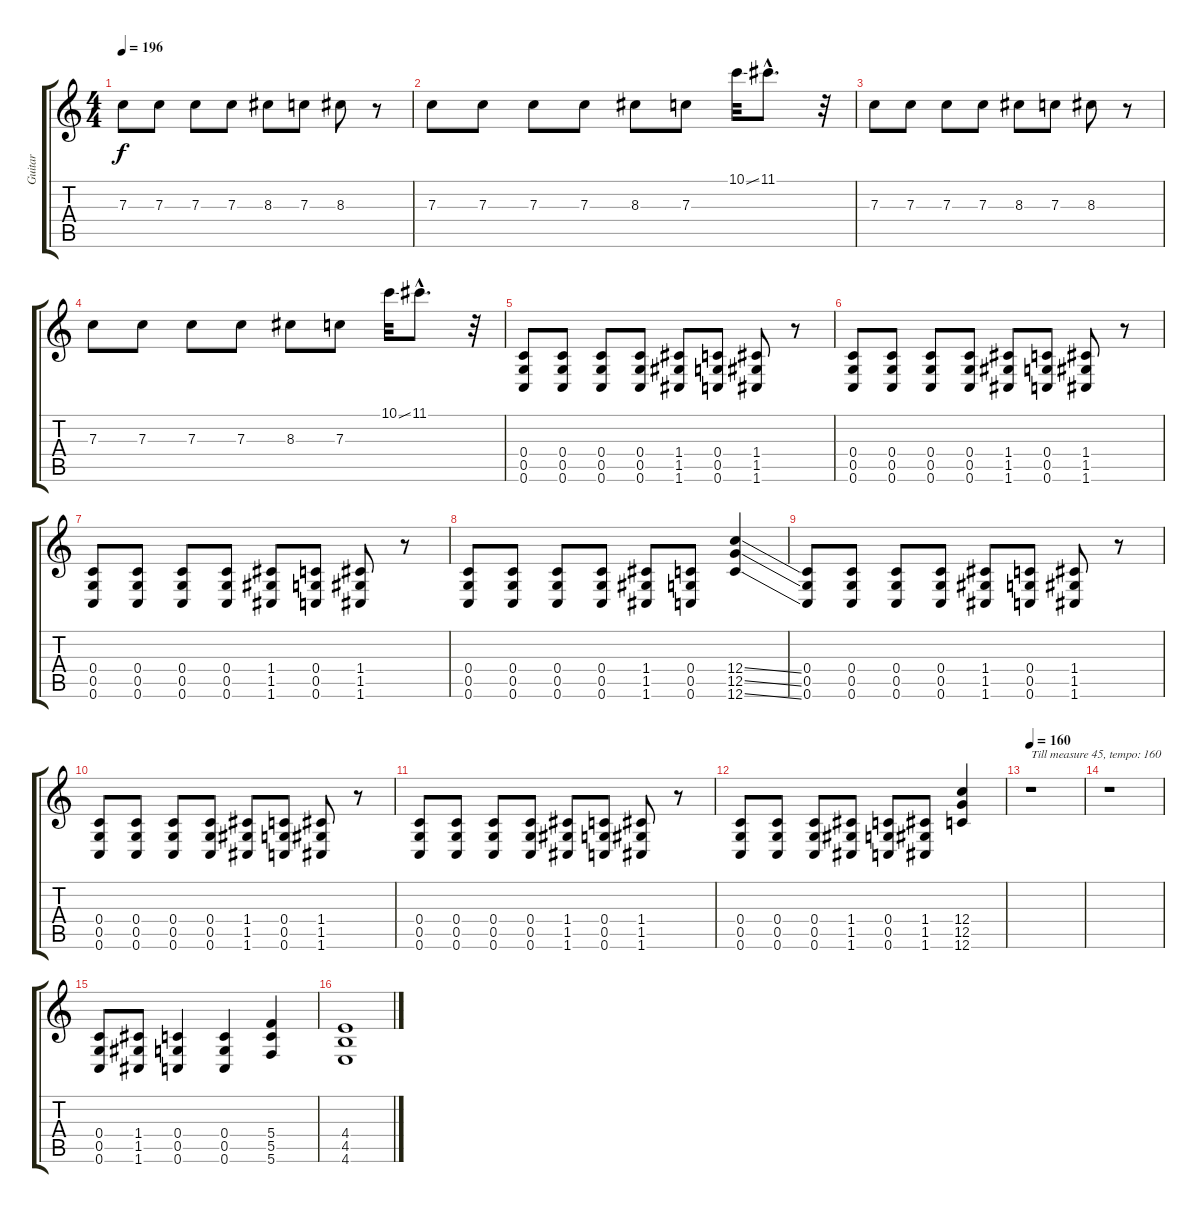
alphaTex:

\track ("Guitar" "Guitar") {instrument distortionguitar}
\staff {score tabs}
\tuning (D4 A3 F3 C3 G2 C2) {hide}
\ts (4 4)
\tempo 196
\clef g2
\ks c
7.3.8{dy f} 7.3.8 7.3.8 7.3.8 8.3.8 7.3.8 8.3.8 r.8 |
7.3.8 7.3.8 7.3.8 7.3.8 8.3.8 7.3.8 10.1{ss}.32 11.1{hac}.8{d} r.32 |
7.3.8 7.3.8 7.3.8 7.3.8 8.3.8 7.3.8 8.3.8 r.8 |
7.3.8 7.3.8 7.3.8 7.3.8 8.3.8 7.3.8 10.1{ss}.32 11.1{hac}.8{d} r.32 |
(0.4 0.5 0.6).8 (0.4 0.5 0.6).8 (0.4 0.5 0.6).8 (0.4 0.5 0.6).8 (1.4 1.5 1.6).8 (0.4 0.5 0.6).8 (1.4 1.5 1.6).8 r.8 |
(0.4 0.5 0.6).8 (0.4 0.5 0.6).8 (0.4 0.5 0.6).8 (0.4 0.5 0.6).8 (1.4 1.5 1.6).8 (0.4 0.5 0.6).8 (1.4 1.5 1.6).8 r.8 |
(0.4 0.5 0.6).8 (0.4 0.5 0.6).8 (0.4 0.5 0.6).8 (0.4 0.5 0.6).8 (1.4 1.5 1.6).8 (0.4 0.5 0.6).8 (1.4 1.5 1.6).8 r.8 |
(0.4 0.5 0.6).8 (0.4 0.5 0.6).8 (0.4 0.5 0.6).8 (0.4 0.5 0.6).8 (1.4 1.5 1.6).8 (0.4 0.5 0.6).8 (12.4{ss} 12.5{ss} 12.6{ss}).4 |
(0.4 0.5 0.6).8 (0.4 0.5 0.6).8 (0.4 0.5 0.6).8 (0.4 0.5 0.6).8 (1.4 1.5 1.6).8 (0.4 0.5 0.6).8 (1.4 1.5 1.6).8 r.8 |
(0.4 0.5 0.6).8 (0.4 0.5 0.6).8 (0.4 0.5 0.6).8 (0.4 0.5 0.6).8 (1.4 1.5 1.6).8 (0.4 0.5 0.6).8 (1.4 1.5 1.6).8 r.8 |
(0.4 0.5 0.6).8 (0.4 0.5 0.6).8 (0.4 0.5 0.6).8 (0.4 0.5 0.6).8 (1.4 1.5 1.6).8 (0.4 0.5 0.6).8 (1.4 1.5 1.6).8 r.8 |
(0.4 0.5 0.6).8 (0.4 0.5 0.6).8 (0.4 0.5 0.6).8 (1.4 1.5 1.6).8 (0.4 0.5 0.6).8 (1.4 1.5 1.6).8 (12.4 12.5 12.6).4 |
\tempo 160
r.1{txt "Till measure 45, tempo: 160"} |
r.1 |
(0.4 0.5 0.6).8 (1.4 1.5 1.6).8 (0.4 0.5 0.6).4 (0.4 0.5 0.6).4 (5.4 5.5 5.6).4 |
(4.4 4.5 4.6).1
